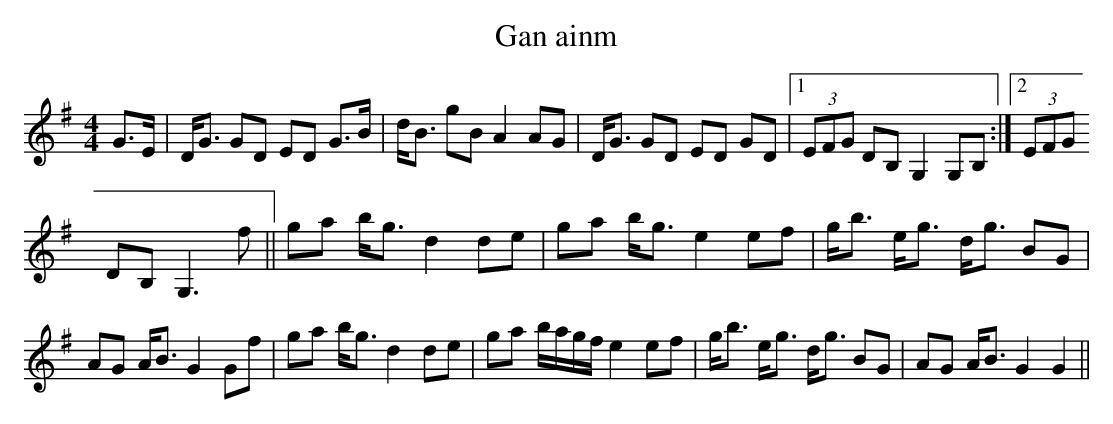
X:1
T:Gan ainm
M:4/4
L:1/8
K:G
G>E|D<G GD ED G>B|d<B gB A2AG|D<G GD ED GD|1 (3EFG DB, G,2 G,B,:|2 (3EFG
 DB, G,3f||\
ga b<g d2de|ga b<g e2ef|g<b e<g d<g BG|AG A<B G2Gf|\
ga b<g d2de|ga b/2a/2g/2f/2 e2 ef|g<b e<g d<g BG|AG A<B G2 G2||
